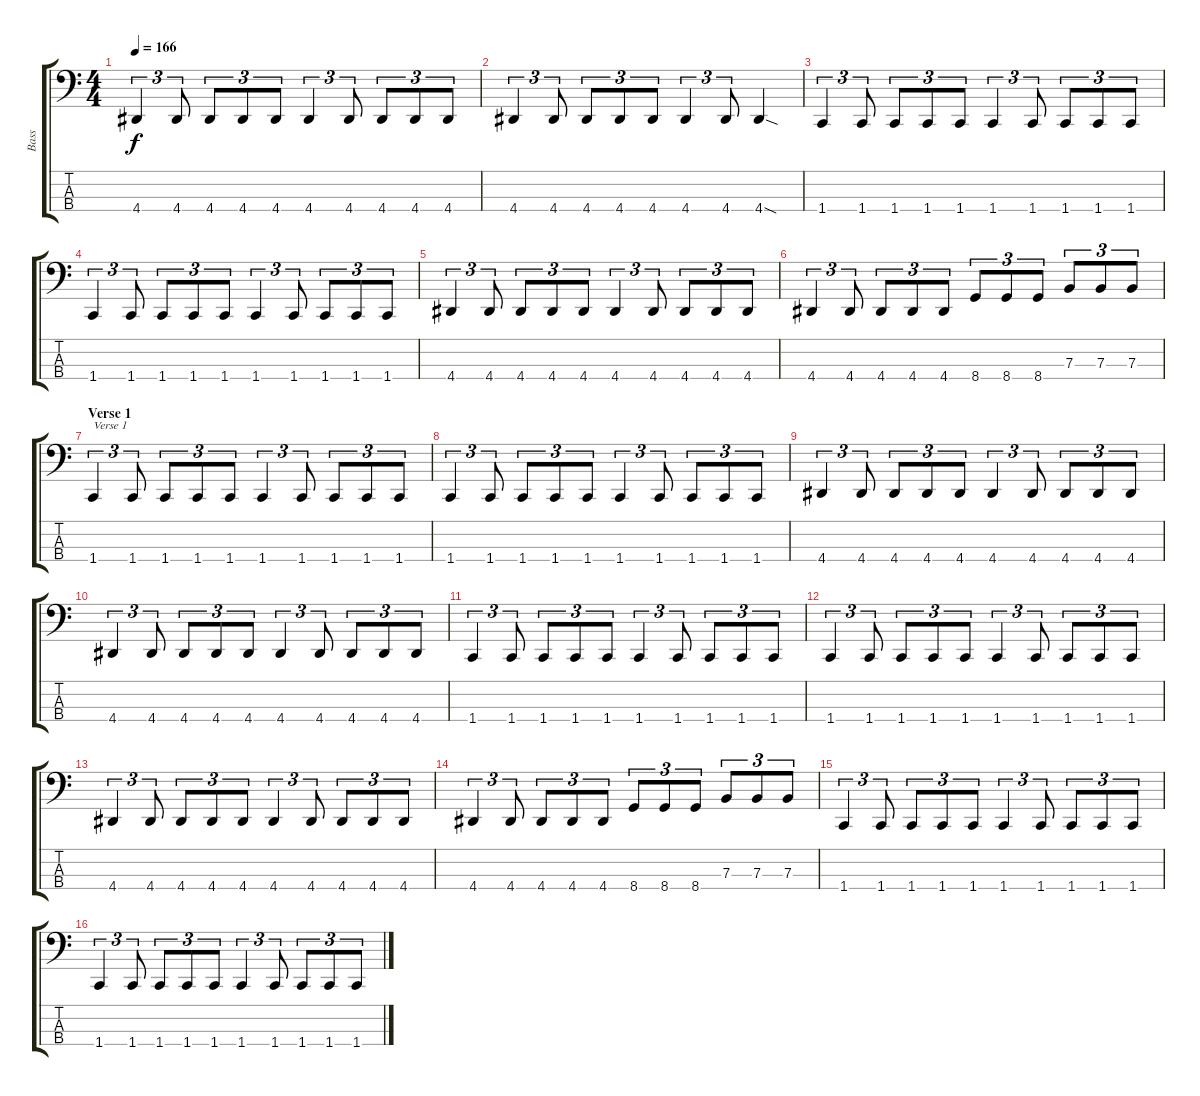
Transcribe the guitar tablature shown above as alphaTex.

\track ("Bass" "Bass") {instrument electricbassfinger}
\staff {score tabs}
\tuning (D2 A1 E1 B0) {hide}
\ts (4 4)
\tempo 166
\clef f4
\ks c
4.4.4{tu (3 2) dy f} 4.4.8{tu (3 2)} 4.4.8{tu (3 2)} 4.4.8{tu (3 2)} 4.4.8{tu (3 2)} 4.4.4{tu (3 2)} 4.4.8{tu (3 2)} 4.4.8{tu (3 2)} 4.4.8{tu (3 2)} 4.4.8{tu (3 2)} |
4.4.4{tu (3 2)} 4.4.8{tu (3 2)} 4.4.8{tu (3 2)} 4.4.8{tu (3 2)} 4.4.8{tu (3 2)} 4.4.4{tu (3 2)} 4.4.8{tu (3 2)} 4.4{sod}.4 |
1.4.4{tu (3 2)} 1.4.8{tu (3 2)} 1.4.8{tu (3 2)} 1.4.8{tu (3 2)} 1.4.8{tu (3 2)} 1.4.4{tu (3 2)} 1.4.8{tu (3 2)} 1.4.8{tu (3 2)} 1.4.8{tu (3 2)} 1.4.8{tu (3 2)} |
1.4.4{tu (3 2)} 1.4.8{tu (3 2)} 1.4.8{tu (3 2)} 1.4.8{tu (3 2)} 1.4.8{tu (3 2)} 1.4.4{tu (3 2)} 1.4.8{tu (3 2)} 1.4.8{tu (3 2)} 1.4.8{tu (3 2)} 1.4.8{tu (3 2)} |
4.4.4{tu (3 2)} 4.4.8{tu (3 2)} 4.4.8{tu (3 2)} 4.4.8{tu (3 2)} 4.4.8{tu (3 2)} 4.4.4{tu (3 2)} 4.4.8{tu (3 2)} 4.4.8{tu (3 2)} 4.4.8{tu (3 2)} 4.4.8{tu (3 2)} |
4.4.4{tu (3 2)} 4.4.8{tu (3 2)} 4.4.8{tu (3 2)} 4.4.8{tu (3 2)} 4.4.8{tu (3 2)} 8.4.8{tu (3 2)} 8.4.8{tu (3 2)} 8.4.8{tu (3 2)} 7.3.8{tu (3 2)} 7.3.8{tu (3 2)} 7.3.8{tu (3 2)} |
\section ("" "Verse 1")
1.4.4{tu (3 2) txt "Verse 1"} 1.4.8{tu (3 2)} 1.4.8{tu (3 2)} 1.4.8{tu (3 2)} 1.4.8{tu (3 2)} 1.4.4{tu (3 2)} 1.4.8{tu (3 2)} 1.4.8{tu (3 2)} 1.4.8{tu (3 2)} 1.4.8{tu (3 2)} |
1.4.4{tu (3 2)} 1.4.8{tu (3 2)} 1.4.8{tu (3 2)} 1.4.8{tu (3 2)} 1.4.8{tu (3 2)} 1.4.4{tu (3 2)} 1.4.8{tu (3 2)} 1.4.8{tu (3 2)} 1.4.8{tu (3 2)} 1.4.8{tu (3 2)} |
4.4.4{tu (3 2)} 4.4.8{tu (3 2)} 4.4.8{tu (3 2)} 4.4.8{tu (3 2)} 4.4.8{tu (3 2)} 4.4.4{tu (3 2)} 4.4.8{tu (3 2)} 4.4.8{tu (3 2)} 4.4.8{tu (3 2)} 4.4.8{tu (3 2)} |
4.4.4{tu (3 2)} 4.4.8{tu (3 2)} 4.4.8{tu (3 2)} 4.4.8{tu (3 2)} 4.4.8{tu (3 2)} 4.4.4{tu (3 2)} 4.4.8{tu (3 2)} 4.4.8{tu (3 2)} 4.4.8{tu (3 2)} 4.4.8{tu (3 2)} |
1.4.4{tu (3 2)} 1.4.8{tu (3 2)} 1.4.8{tu (3 2)} 1.4.8{tu (3 2)} 1.4.8{tu (3 2)} 1.4.4{tu (3 2)} 1.4.8{tu (3 2)} 1.4.8{tu (3 2)} 1.4.8{tu (3 2)} 1.4.8{tu (3 2)} |
1.4.4{tu (3 2)} 1.4.8{tu (3 2)} 1.4.8{tu (3 2)} 1.4.8{tu (3 2)} 1.4.8{tu (3 2)} 1.4.4{tu (3 2)} 1.4.8{tu (3 2)} 1.4.8{tu (3 2)} 1.4.8{tu (3 2)} 1.4.8{tu (3 2)} |
4.4.4{tu (3 2)} 4.4.8{tu (3 2)} 4.4.8{tu (3 2)} 4.4.8{tu (3 2)} 4.4.8{tu (3 2)} 4.4.4{tu (3 2)} 4.4.8{tu (3 2)} 4.4.8{tu (3 2)} 4.4.8{tu (3 2)} 4.4.8{tu (3 2)} |
4.4.4{tu (3 2)} 4.4.8{tu (3 2)} 4.4.8{tu (3 2)} 4.4.8{tu (3 2)} 4.4.8{tu (3 2)} 8.4.8{tu (3 2)} 8.4.8{tu (3 2)} 8.4.8{tu (3 2)} 7.3.8{tu (3 2)} 7.3.8{tu (3 2)} 7.3.8{tu (3 2)} |
1.4.4{tu (3 2)} 1.4.8{tu (3 2)} 1.4.8{tu (3 2)} 1.4.8{tu (3 2)} 1.4.8{tu (3 2)} 1.4.4{tu (3 2)} 1.4.8{tu (3 2)} 1.4.8{tu (3 2)} 1.4.8{tu (3 2)} 1.4.8{tu (3 2)} |
1.4.4{tu (3 2)} 1.4.8{tu (3 2)} 1.4.8{tu (3 2)} 1.4.8{tu (3 2)} 1.4.8{tu (3 2)} 1.4.4{tu (3 2)} 1.4.8{tu (3 2)} 1.4.8{tu (3 2)} 1.4.8{tu (3 2)} 1.4.8{tu (3 2)}
